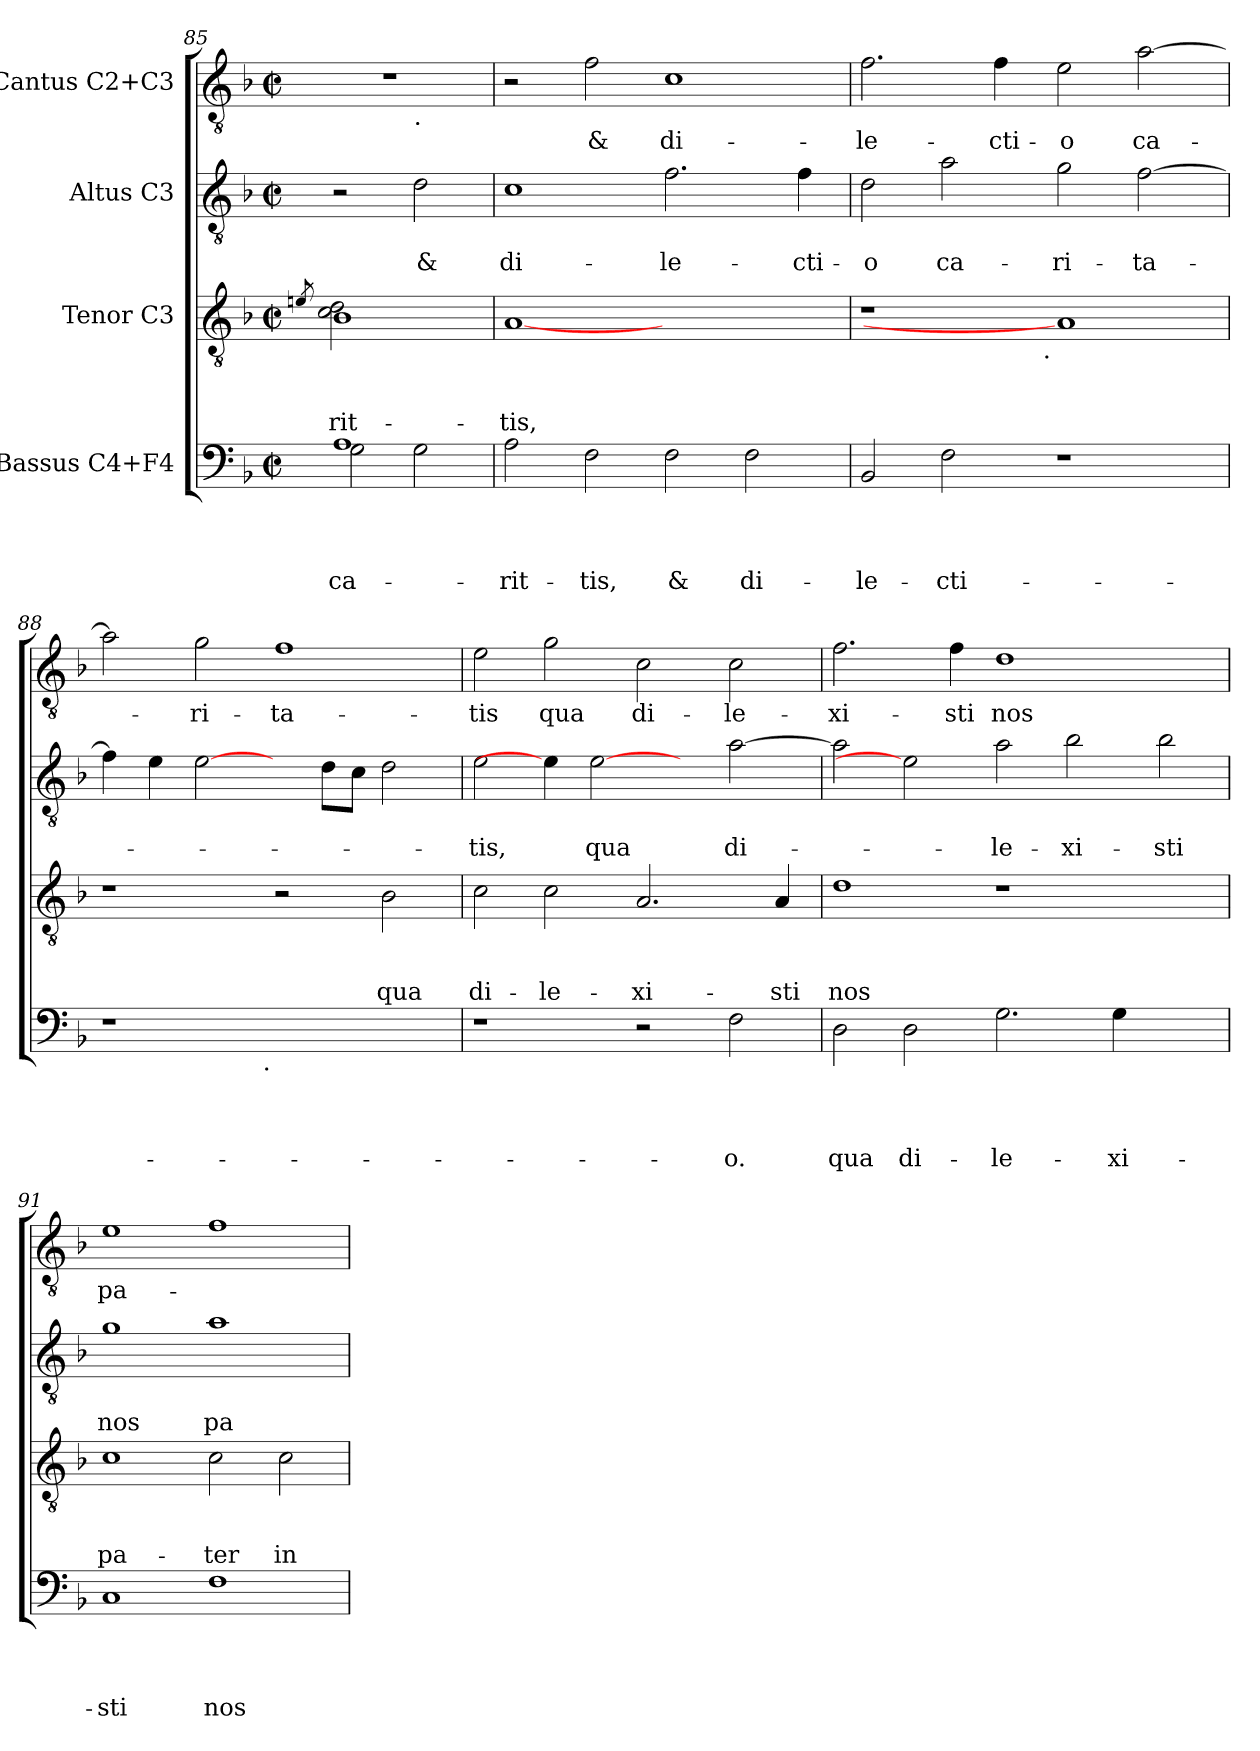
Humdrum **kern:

**kern	**text	**text	**text	**text	**kern	**text	**text	**text	**kern	**text	**text	**kern	**text
*part4	*part4	*part4	*part4	*part4	*part3	*part3	*part3	*part3	*part2	*part2	*part2	*part1	*part1
*staff4	*staff4	*staff4	*staff4	*staff4	*staff3	*staff3	*staff3	*staff3	*staff2	*staff2	*staff2	*staff1	*staff1
*I"Bassus C4+F4	*	*	*	*	*I"Tenor C3	*	*	*	*I"Altus C3	*	*	*I"Cantus C2+C3	*
!!LO:LB:g=z
*clefF4	*	*	*	*	*clefGv2	*	*	*	*clefGv2	*	*	*clefGv2	*
*k[b-]	*	*	*	*	*k[b-]	*	*	*	*k[b-]	*	*	*k[b-]	*
*F:	*	*	*	*	*F:	*	*	*	*F:	*	*	*F:	*
*M2/2	*	*	*	*	*M2/2	*	*	*	*M2/2	*	*	*M2/2	*
*met(c|)	*	*	*	*	*met(c|)	*	*	*	*met(c|)	*	*	*met(c|)	*
=85	=85	=85	=85	=85	=85	=85	=85	=85	=85	=85	=85	=85	=85
.	.	.	.	.	8qen/	.	.	.	.	.	.	.	.
*^	*	*	*	*	*	*	*	*	*	*	*	*	*
!	!	!	!	!	!LO:LY:b	!	!	!	!LO:LY:b:rj	!	!	!	!	!
*	*	*	*	*	*	*^	*	*	*	*	*	*	*^	*
1A	2G\	.	.	.	ca-	1B-	2c\ 2d\	.	.	-rit-	2r	.	.	1r	2ryy	.
!	!	!	!	!	!	!	!	!	!	!	!	!	!	!	!LO:TX:b:t=.	!
!	!	!	!	!	!	!	!	!	!	!	!	!	!LO:LY:b:rj	!	!	!
.	2G\	.	.	.	.	.	2ryy	.	.	.	2d\	.	&	.	2ryy	.
=86	=86	=86	=86	=86	=86	=86	=86	=86	=86	=86	=86	=86	=86	=86	=86	=86
!	!	!	!	!	!LO:LY:b	!	!	!	!	!LO:LY:b:rj	!	!	!LO:LY:b:rj	!	!	!
*v	*v	*	*	*	*	*	*	*	*	*	*	*	*	*v	*v	*
*	*	*	*	*	*v	*v	*	*	*	*	*	*	*	*
2A\	.	.	.	-rit-	[1A	.	.	-tis,	1c	.	di-	2r	.
!	!	!	!	!LO:LY:b	!	!	!	!	!	!	!	!	!LO:LY:b:rj
2F\	.	.	.	-tis,	.	.	.	.	.	.	.	2f\	&
!	!	!	!	!LO:LY:b	!	!	!	!	!	!	!LO:LY:b:rj	!	!LO:LY:b:rj
2F\	.	.	.	&	1ryy	.	.	.	2.f\	.	-le-	1c	di-
!	!	!	!	!LO:LY:b	!	!	!	!	!	!	!	!	!
2F\	.	.	.	di-	.	.	.	.	.	.	.	.	.
!	!	!	!	!	!	!	!	!	!	!	!LO:LY:b:rj	!	!
.	.	.	.	.	.	.	.	.	4f\	.	-cti-	.	.
=87	=87	=87	=87	=87	=87	=87	=87	=87	=87	=87	=87	=87	=87
!	!	!	!	!LO:LY:b	!	!	!	!	!	!	!LO:LY:b:rj	!	!LO:LY:b:rj
*	*	*	*	*	*^	*	*	*	*	*	*	*	*
2BB-/	.	.	.	-le-	1r	2ryy	.	.	.	2d\	.	-o	2.f\	-le-
!	!	!	!	!LO:LY:b	!	!	!	!	!	!	!	!LO:LY:b:rj	!	!
2F\	.	.	.	-cti-	.	4...ryy	.	.	.	2a\	.	ca-	.	.
!	!	!	!	!	!	!	!	!	!	!	!	!	!	!LO:LY:b:rj
.	.	.	.	.	.	.	.	.	.	.	.	.	4f\	-cti-
!	!	!	!	!	!	!LO:TX:b:t=.	!	!	!	!	!	!	!	!
.	.	.	.	.	.	1ryy	.	.	.	.	.	.	.	.
!	!	!	!	!	!	!	!	!	!	!	!	!LO:LY:b:rj	!	!LO:LY:b:rj
1r	.	.	.	.	1A]	.	.	.	.	2g\	.	-ri-	2e\	-o
!	!	!	!	!	!	!	!	!	!	!	!	!LO:LY:b:rj	!	!LO:LY:b:rj
.	.	.	.	.	.	.	.	.	.	[>2f\	.	-ta-	[>2a\	ca-
.	.	.	.	.	.	32ryy	.	.	.	.	.	.	.	.
*	*	*	*	*	*v	*v	*	*	*	*	*	*	*	*
=88	=88	=88	=88	=88	=88	=88	=88	=88	=88	=88	=88	=88	=88
*^	*	*	*	*	*	*	*	*	*	*	*	*	*
1r	2ryy	.	.	.	.	1r	.	.	.	4f\]	.	.	2a\]	.
.	.	.	.	.	.	.	.	.	.	4e\	.	.	.	.
!	!	!	!	!	!	!	!	!	!	!	!	!	!	!LO:LY:b:rj
.	4...ryy	.	.	.	.	.	.	.	.	[2e\	.	.	2g\	-ri-
!	!LO:TX:b:t=.	!	!	!	!	!	!	!	!	!	!	!	!	!
.	1ryy	.	.	.	.	.	.	.	.	.	.	.	.	.
!	!	!	!	!	!	!	!	!	!	!	!	!	!	!LO:LY:b:rj
1ryy	.	.	.	.	.	2r	.	.	.	4ryy	.	.	1f	-ta-
.	.	.	.	.	.	.	.	.	.	8d\L	.	.	.	.
.	.	.	.	.	.	.	.	.	.	8c\J	.	.	.	.
!	!	!	!	!	!	!	!	!	!LO:LY:b:rj	!	!	!	!	!
.	.	.	.	.	.	2B-\	.	.	qua	2d\	.	.	.	.
.	32ryy	.	.	.	.	.	.	.	.	.	.	.	.	.
=89	=89	=89	=89	=89	=89	=89	=89	=89	=89	=89	=89	=89	=89	=89
!	!	!	!	!	!	!	!	!	!LO:LY:b:rj	!	!	!LO:LY:b:rj	!	!LO:LY:b:rj
*v	*v	*	*	*	*	*	*	*	*	*	*	*	*	*
1r	.	.	.	.	2c\	.	.	di-	2e\	.	-tis,	2e\	-tis
!	!	!	!	!	!	!	!	!LO:LY:b:rj	!	!	!	!	!LO:LY:b:rj
.	.	.	.	.	2c\	.	.	-le-	4e\]	.	.	2g\	qua
!	!	!	!	!	!	!	!	!	!	!	!LO:LY:b:rj	!	!
.	.	.	.	.	.	.	.	.	[2e	.	qua	.	.
!	!	!	!	!	!	!	!	!LO:LY:b:rj	!	!	!	!	!LO:LY:b:rj
2r	.	.	.	.	2.A/	.	.	-xi-	.	.	.	2c\	di-
.	.	.	.	.	.	.	.	.	4ryy	.	.	.	.
!	!	!	!	!LO:LY:b	!	!	!	!	!	!	!LO:LY:b:rj	!	!LO:LY:b:rj
2F\	.	.	.	-o.	.	.	.	.	[>2a\	.	di-	2c\	-le-
!	!	!	!	!	!	!	!	!LO:LY:b:rj	!	!	!	!	!
.	.	.	.	.	4A/	.	.	-sti	.	.	.	.	.
=90	=90	=90	=90	=90	=90	=90	=90	=90	=90	=90	=90	=90	=90
!	!	!	!	!LO:LY:b	!	!	!	!LO:LY:b:rj	!	!	!	!	!LO:LY:b:rj
2D\	.	.	.	qua	1d	.	.	nos	2a\]	.	.	2.f\	-xi-
!	!	!	!	!LO:LY:b	!	!	!	!	!	!	!	!	!
2D\	.	.	.	di-	.	.	.	.	2e]	.	.	.	.
!	!	!	!	!	!	!	!	!	!	!	!	!	!LO:LY:b:rj
.	.	.	.	.	.	.	.	.	.	.	.	4f\	-sti
!	!	!	!	!LO:LY:b	!	!	!	!	!	!	!LO:LY:b:rj	!	!LO:LY:b:rj
2.G\	.	.	.	-le-	1r	.	.	.	2a\	.	-le-	1d	nos
!	!	!	!	!	!	!	!	!	!	!	!LO:LY:b:rj	!	!
.	.	.	.	.	.	.	.	.	2b-\	.	-xi-	.	.
!	!	!	!	!LO:LY:b	!	!	!	!	!	!	!	!	!
4G\	.	.	.	-xi-	.	.	.	.	.	.	.	.	.
!	!	!	!	!	!	!	!	!	!	!	!LO:LY:b:rj	!	!
2ryy	.	.	.	.	2ryy	.	.	.	2b-\	.	-sti	2ryy	.
=91	=91	=91	=91	=91	=91	=91	=91	=91	=91	=91	=91	=91	=91
!	!	!	!	!LO:LY:b	!	!	!	!LO:LY:b:rj	!	!	!LO:LY:b:rj	!	!LO:LY:b:rj
1C	.	.	.	-sti	1c	.	.	pa-	1g	.	nos	1e	pa-
!	!	!	!	!LO:LY:b	!	!	!	!LO:LY:b:rj	!	!	!LO:LY:b:rj	!	!
1F	.	.	.	nos	2c\	.	.	-ter	1a	.	pa-	1f	.
!	!	!	!	!	!	!	!	!LO:LY:b:rj	!	!	!	!	!
.	.	.	.	.	2c\	.	.	in-	.	.	.	.	.
=	=	=	=	=	=	=	=	=	=	=	=	=	=
*-	*-	*-	*-	*-	*-	*-	*-	*-	*-	*-	*-	*-	*-
